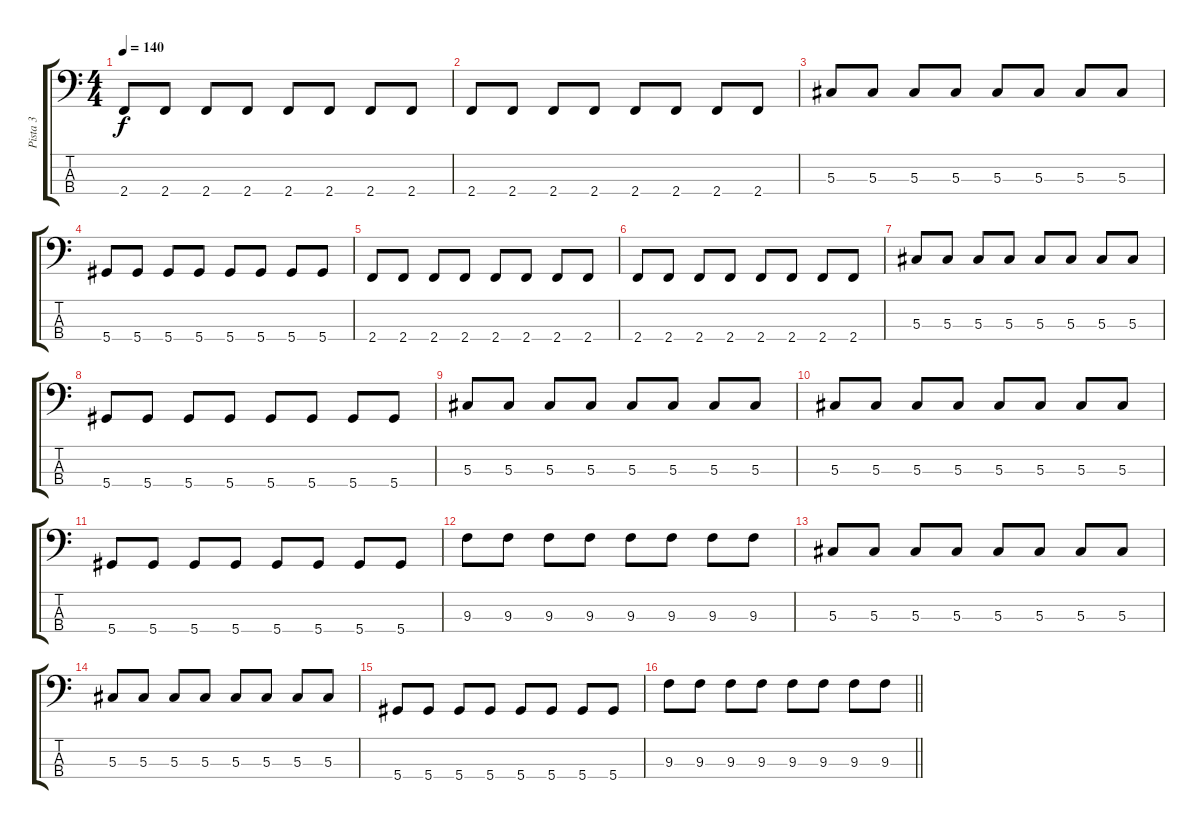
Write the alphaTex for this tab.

\track ("Pista 3" "Pista 3") {instrument electricbassfinger}
\staff {score tabs}
\tuning (Gb2 Db2 Ab1 Eb1) {hide}
\ts (4 4)
\tempo 140
\clef f4
\ks c
2.4.8{dy f} 2.4.8 2.4.8 2.4.8 2.4.8 2.4.8 2.4.8 2.4.8 |
2.4.8 2.4.8 2.4.8 2.4.8 2.4.8 2.4.8 2.4.8 2.4.8 |
5.3.8 5.3.8 5.3.8 5.3.8 5.3.8 5.3.8 5.3.8 5.3.8 |
5.4.8 5.4.8 5.4.8 5.4.8 5.4.8 5.4.8 5.4.8 5.4.8 |
2.4.8 2.4.8 2.4.8 2.4.8 2.4.8 2.4.8 2.4.8 2.4.8 |
2.4.8 2.4.8 2.4.8 2.4.8 2.4.8 2.4.8 2.4.8 2.4.8 |
5.3.8 5.3.8 5.3.8 5.3.8 5.3.8 5.3.8 5.3.8 5.3.8 |
5.4.8 5.4.8 5.4.8 5.4.8 5.4.8 5.4.8 5.4.8 5.4.8 |
5.3.8 5.3.8 5.3.8 5.3.8 5.3.8 5.3.8 5.3.8 5.3.8 |
5.3.8 5.3.8 5.3.8 5.3.8 5.3.8 5.3.8 5.3.8 5.3.8 |
5.4.8 5.4.8 5.4.8 5.4.8 5.4.8 5.4.8 5.4.8 5.4.8 |
9.3.8 9.3.8 9.3.8 9.3.8 9.3.8 9.3.8 9.3.8 9.3.8 |
5.3.8 5.3.8 5.3.8 5.3.8 5.3.8 5.3.8 5.3.8 5.3.8 |
5.3.8 5.3.8 5.3.8 5.3.8 5.3.8 5.3.8 5.3.8 5.3.8 |
5.4.8 5.4.8 5.4.8 5.4.8 5.4.8 5.4.8 5.4.8 5.4.8 |
\barLineRight lightlight
9.3.8 9.3.8 9.3.8 9.3.8 9.3.8 9.3.8 9.3.8 9.3.8
